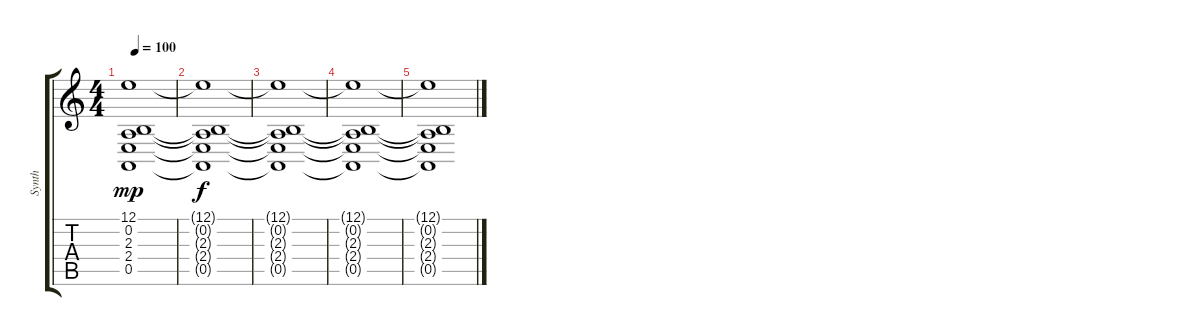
\track ("Synth" "Synth") {instrument lead2sawtooth}
\staff {score tabs}
\tuning (E4 B3 G3 D3 A2 E2) {hide}
\ts (4 4)
\tempo 100
\clef g2
\ks c
(12.1 0.2 2.3 2.4 0.5).1{dy mp volume 0} |
(12.1{t} 0.2{t} 2.3{t} 2.4{t} 0.5{t}).1{dy f} |
(12.1{t} 0.2{t} 2.3{t} 2.4{t} 0.5{t}).1 |
(12.1{t} 0.2{t} 2.3{t} 2.4{t} 0.5{t}).1 |
(12.1{t} 0.2{t} 2.3{t} 2.4{t} 0.5{t}).1
